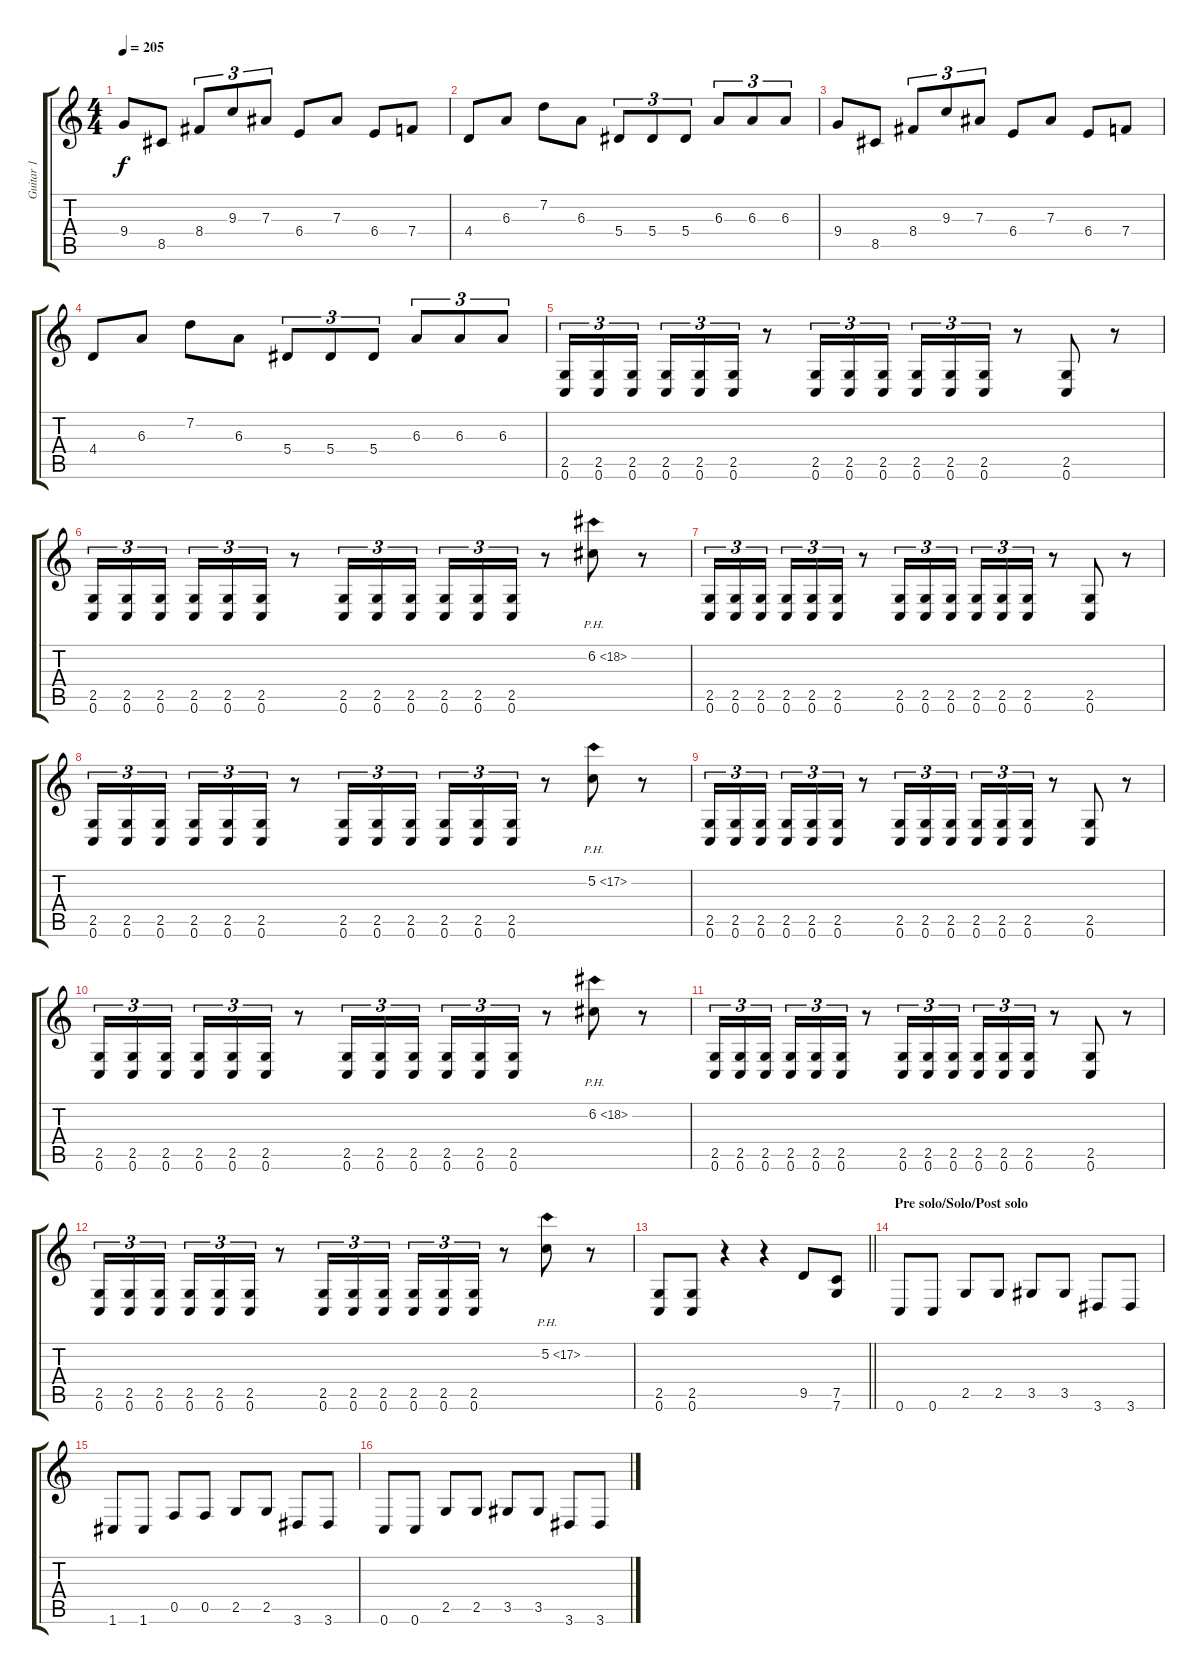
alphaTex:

\track ("Guitar 1" "Guitar 1") {instrument distortionguitar}
\staff {score tabs}
\tuning (C4 G3 Eb3 Bb2 F2 C2) {hide}
\ts (4 4)
\tempo 205
\clef g2
\ks c
9.4.8{dy f} 8.5.8 8.4.8{tu (3 2)} 9.3.8{tu (3 2)} 7.3.8{tu (3 2)} 6.4.8 7.3.8 6.4.8 7.4.8 |
4.4.8 6.3.8 7.2.8 6.3.8 5.4.8{tu (3 2)} 5.4.8{tu (3 2)} 5.4.8{tu (3 2)} 6.3.8{tu (3 2)} 6.3.8{tu (3 2)} 6.3.8{tu (3 2)} |
9.4.8 8.5.8 8.4.8{tu (3 2)} 9.3.8{tu (3 2)} 7.3.8{tu (3 2)} 6.4.8 7.3.8 6.4.8 7.4.8 |
4.4.8 6.3.8 7.2.8 6.3.8 5.4.8{tu (3 2)} 5.4.8{tu (3 2)} 5.4.8{tu (3 2)} 6.3.8{tu (3 2)} 6.3.8{tu (3 2)} 6.3.8{tu (3 2)} |
(2.5 0.6).16{tu (3 2)} (2.5 0.6).16{tu (3 2)} (2.5 0.6).16{tu (3 2)} (2.5 0.6).16{tu (3 2)} (2.5 0.6).16{tu (3 2)} (2.5 0.6).16{tu (3 2)} r.8 (2.5 0.6).16{tu (3 2)} (2.5 0.6).16{tu (3 2)} (2.5 0.6).16{tu (3 2)} (2.5 0.6).16{tu (3 2)} (2.5 0.6).16{tu (3 2)} (2.5 0.6).16{tu (3 2)} r.8 (2.5 0.6).8 r.8 |
(2.5 0.6).16{tu (3 2)} (2.5 0.6).16{tu (3 2)} (2.5 0.6).16{tu (3 2)} (2.5 0.6).16{tu (3 2)} (2.5 0.6).16{tu (3 2)} (2.5 0.6).16{tu (3 2)} r.8 (2.5 0.6).16{tu (3 2)} (2.5 0.6).16{tu (3 2)} (2.5 0.6).16{tu (3 2)} (2.5 0.6).16{tu (3 2)} (2.5 0.6).16{tu (3 2)} (2.5 0.6).16{tu (3 2)} r.8 6.2{ph 12}.8 r.8 |
(2.5 0.6).16{tu (3 2)} (2.5 0.6).16{tu (3 2)} (2.5 0.6).16{tu (3 2)} (2.5 0.6).16{tu (3 2)} (2.5 0.6).16{tu (3 2)} (2.5 0.6).16{tu (3 2)} r.8 (2.5 0.6).16{tu (3 2)} (2.5 0.6).16{tu (3 2)} (2.5 0.6).16{tu (3 2)} (2.5 0.6).16{tu (3 2)} (2.5 0.6).16{tu (3 2)} (2.5 0.6).16{tu (3 2)} r.8 (2.5 0.6).8 r.8 |
(2.5 0.6).16{tu (3 2)} (2.5 0.6).16{tu (3 2)} (2.5 0.6).16{tu (3 2)} (2.5 0.6).16{tu (3 2)} (2.5 0.6).16{tu (3 2)} (2.5 0.6).16{tu (3 2)} r.8 (2.5 0.6).16{tu (3 2)} (2.5 0.6).16{tu (3 2)} (2.5 0.6).16{tu (3 2)} (2.5 0.6).16{tu (3 2)} (2.5 0.6).16{tu (3 2)} (2.5 0.6).16{tu (3 2)} r.8 5.2{ph 12}.8 r.8 |
(2.5 0.6).16{tu (3 2)} (2.5 0.6).16{tu (3 2)} (2.5 0.6).16{tu (3 2)} (2.5 0.6).16{tu (3 2)} (2.5 0.6).16{tu (3 2)} (2.5 0.6).16{tu (3 2)} r.8 (2.5 0.6).16{tu (3 2)} (2.5 0.6).16{tu (3 2)} (2.5 0.6).16{tu (3 2)} (2.5 0.6).16{tu (3 2)} (2.5 0.6).16{tu (3 2)} (2.5 0.6).16{tu (3 2)} r.8 (2.5 0.6).8 r.8 |
(2.5 0.6).16{tu (3 2)} (2.5 0.6).16{tu (3 2)} (2.5 0.6).16{tu (3 2)} (2.5 0.6).16{tu (3 2)} (2.5 0.6).16{tu (3 2)} (2.5 0.6).16{tu (3 2)} r.8 (2.5 0.6).16{tu (3 2)} (2.5 0.6).16{tu (3 2)} (2.5 0.6).16{tu (3 2)} (2.5 0.6).16{tu (3 2)} (2.5 0.6).16{tu (3 2)} (2.5 0.6).16{tu (3 2)} r.8 6.2{ph 12}.8 r.8 |
(2.5 0.6).16{tu (3 2)} (2.5 0.6).16{tu (3 2)} (2.5 0.6).16{tu (3 2)} (2.5 0.6).16{tu (3 2)} (2.5 0.6).16{tu (3 2)} (2.5 0.6).16{tu (3 2)} r.8 (2.5 0.6).16{tu (3 2)} (2.5 0.6).16{tu (3 2)} (2.5 0.6).16{tu (3 2)} (2.5 0.6).16{tu (3 2)} (2.5 0.6).16{tu (3 2)} (2.5 0.6).16{tu (3 2)} r.8 (2.5 0.6).8 r.8 |
(2.5 0.6).16{tu (3 2)} (2.5 0.6).16{tu (3 2)} (2.5 0.6).16{tu (3 2)} (2.5 0.6).16{tu (3 2)} (2.5 0.6).16{tu (3 2)} (2.5 0.6).16{tu (3 2)} r.8 (2.5 0.6).16{tu (3 2)} (2.5 0.6).16{tu (3 2)} (2.5 0.6).16{tu (3 2)} (2.5 0.6).16{tu (3 2)} (2.5 0.6).16{tu (3 2)} (2.5 0.6).16{tu (3 2)} r.8 5.2{ph 12}.8 r.8 |
\barLineRight lightlight
(2.5 0.6).8 (2.5 0.6).8 r.4 r.4 9.5.8 (7.5 7.6).8 |
\section ("" "Pre solo/Solo/Post solo")
0.6.8 0.6.8 2.5.8 2.5.8 3.5.8 3.5.8 3.6.8 3.6.8 |
1.6.8 1.6.8 0.5.8 0.5.8 2.5.8 2.5.8 3.6.8 3.6.8 |
0.6.8 0.6.8 2.5.8 2.5.8 3.5.8 3.5.8 3.6.8 3.6.8
